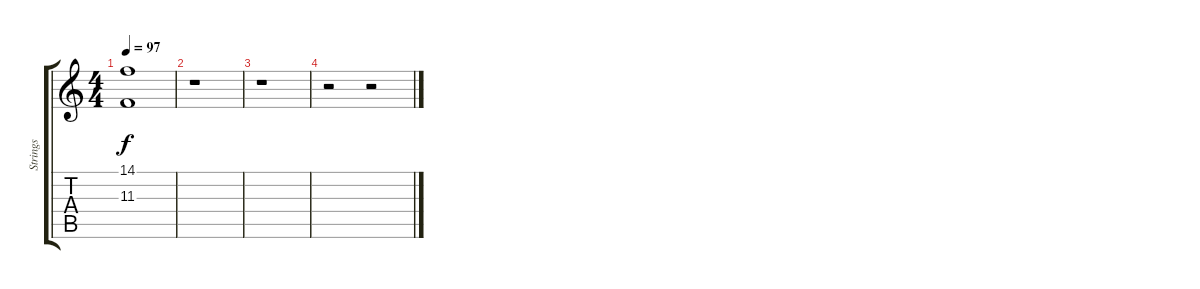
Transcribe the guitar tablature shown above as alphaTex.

\track ("Strings" "Strings") {instrument stringensemble1}
\staff {score tabs}
\tuning (Eb4 Bb3 Gb3 Db3 Ab2 Eb2) {hide}
\ts (4 4)
\tempo 97
\clef g2
\ks c
(14.1{t} 11.3{t}).1{dy f} |
r.1 |
r.1 |
r.2 r.2
